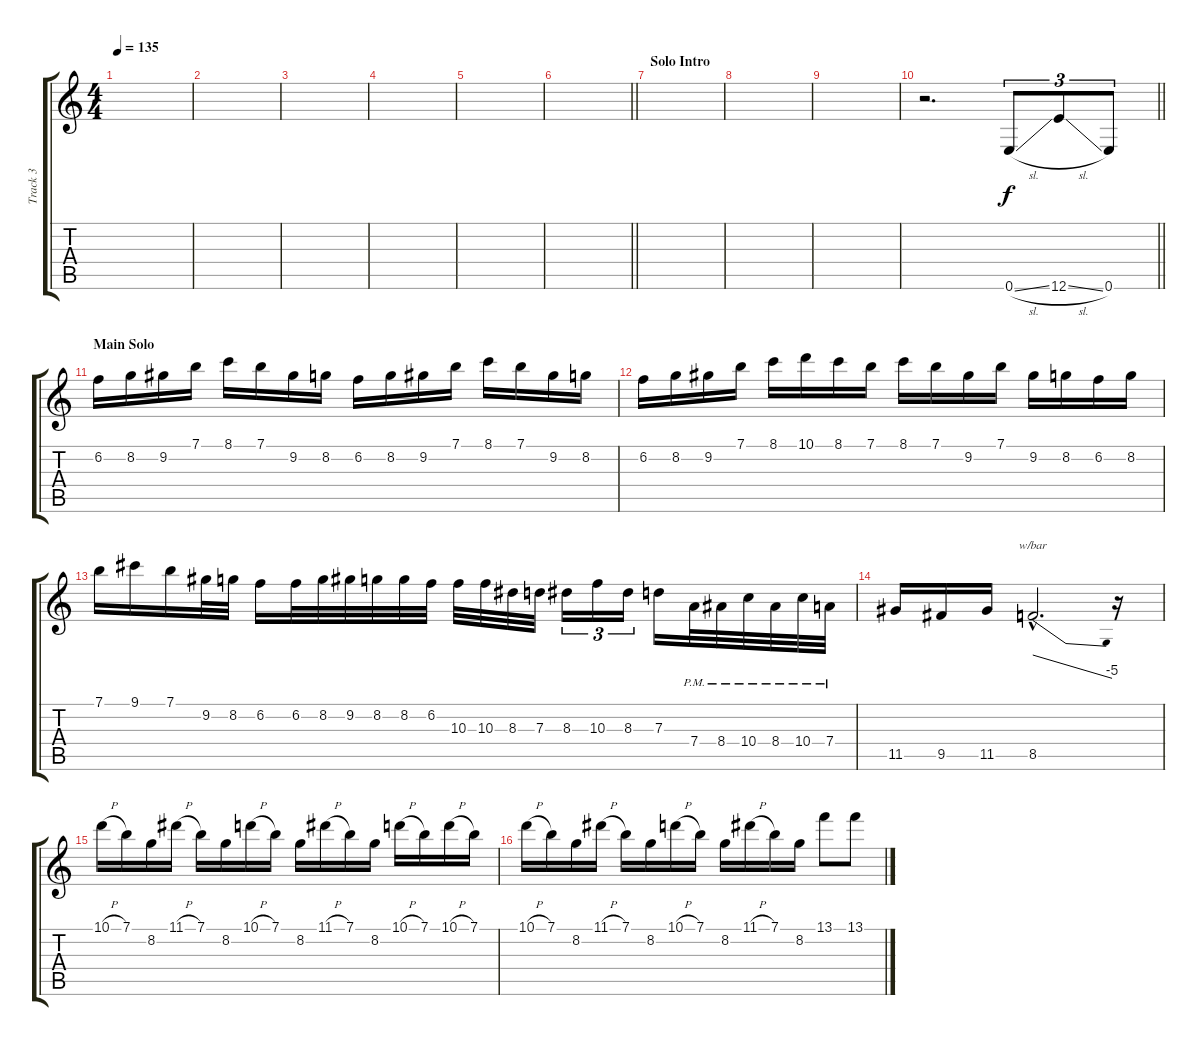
\track ("Track 3" "Track 3") {instrument distortionguitar}
\staff {score tabs}
\tuning (E4 B3 G3 D3 A2 E2) {hide}
\ts (4 4)
\tempo 135
\clef g2
\ks c
|
|
|
|
|
\barLineRight lightlight
|
\section ("" "Solo Intro")
|
|
|
\barLineRight lightlight
r.2{d} 0.6{sl}.8{tu (3 2)} 12.6{sl}.8{tu (3 2)} 0.6.8{tu (3 2)} |
\section ("" "Main Solo")
6.2.16 8.2.16 9.2.16 7.1.16 8.1.16 7.1.16 9.2.16 8.2.16 6.2.16 8.2.16 9.2.16 7.1.16 8.1.16 7.1.16 9.2.16 8.2.16 |
6.2.16 8.2.16 9.2.16 7.1.16 8.1.16 10.1.16 8.1.16 7.1.16 8.1.16 7.1.16 9.2.16 7.1.16 9.2.16 8.2.16 6.2.16 8.2.16 |
7.1.16 9.1.16 7.1.16 9.2.32 8.2.32 6.2.16 6.2.32 8.2.32 9.2.32 8.2.32 8.2.32 6.2.32 10.3.32 10.3.32 8.3.32 7.3.32 8.3.16{tu (3 2)} 10.3.16{tu (3 2)} 8.3.16{tu (3 2)} 7.3.16 7.4{pm}.32 8.4{pm}.32 10.4{pm}.32 8.4{pm}.32 10.4{pm}.32 7.4{pm}.32 |
11.5.16 9.5.16 11.5.16 8.5{hac}.2{d tbe (dive default 0 0 60 -20)} r.16 |
10.1{h}.16 7.1.16 8.2.16 11.1{h}.16 7.1.16 8.2.16 10.1{h}.16 7.1.16 8.2.16 11.1{h}.16 7.1.16 8.2.16 10.1{h}.16 7.1.16 10.1{h}.16 7.1.16 |
10.1{h}.16 7.1.16 8.2.16 11.1{h}.16 7.1.16 8.2.16 10.1{h}.16 7.1.16 8.2.16 11.1{h}.16 7.1.16 8.2.16 13.1.8 13.1.8
